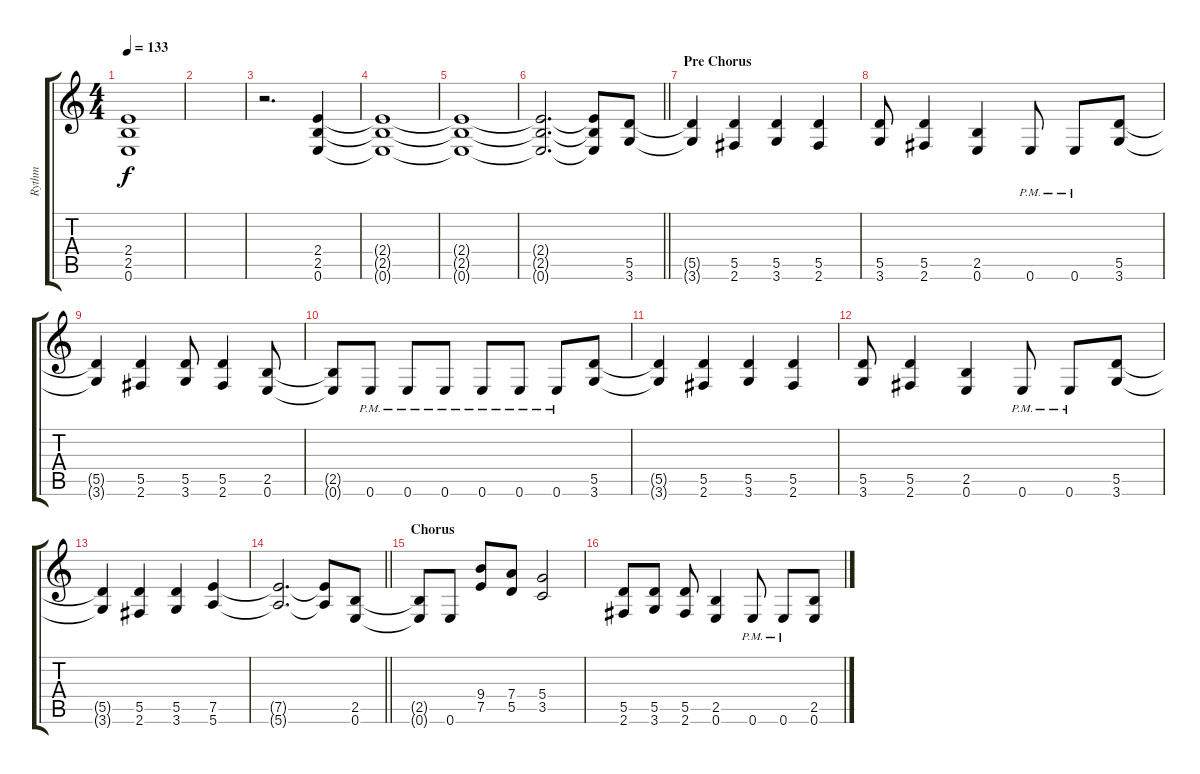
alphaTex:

\track ("Rythm" "Rythm") {instrument distortionguitar}
\staff {score tabs}
\tuning (E4 B3 G3 D3 A2 E2) {hide}
\ts (4 4)
\tempo 133
\clef g2
\ks c
(2.4{t} 2.5{t} 0.6{t}).1{dy f} |
|
r.2{d volume 13} (2.4 2.5 0.6).4{volume 10} |
(2.4{t} 2.5{t} 0.6{t}).1 |
(2.4{t} 2.5{t} 0.6{t}).1 |
\barLineRight lightlight
(2.4{t} 2.5{t} 0.6{t}).2{d} (2.4{t} 2.5{t} 0.6{t}).8 (5.5 3.6).8{volume 13} |
\section ("" "Pre Chorus")
(5.5{t} 3.6{t}).4 (5.5 2.6).4 (5.5 3.6).4 (5.5 2.6).4 |
(5.5 3.6).8 (5.5 2.6).4 (2.5 0.6).4 0.6{pm}.8 0.6{pm}.8 (5.5 3.6).8 |
(5.5{t} 3.6{t}).4 (5.5 2.6).4 (5.5 3.6).8 (5.5 2.6).4 (2.5 0.6).8 |
(2.5{t} 0.6{t}).8 0.6{pm}.8 0.6{pm}.8 0.6{pm}.8 0.6{pm}.8 0.6{pm}.8 0.6{pm}.8 (5.5 3.6).8 |
(5.5{t} 3.6{t}).4 (5.5 2.6).4 (5.5 3.6).4 (5.5 2.6).4 |
(5.5 3.6).8 (5.5 2.6).4 (2.5 0.6).4 0.6{pm}.8 0.6{pm}.8 (5.5 3.6).8 |
(5.5{t} 3.6{t}).4 (5.5 2.6).4 (5.5 3.6).4 (7.5 5.6).4 |
\barLineRight lightlight
(7.5{t} 5.6{t}).2{d} (7.5{t} 5.6{t}).8 (2.5 0.6).8 |
\section ("" "Chorus")
(2.5{t} 0.6{t}).8 0.6.8 (9.4 7.5).8 (7.4 5.5).8 (5.4 3.5).2 |
(5.5 2.6).8 (5.5 3.6).8 (5.5 2.6).8 (2.5 0.6).4 0.6{pm}.8 0.6{pm}.8 (2.5 0.6).8
